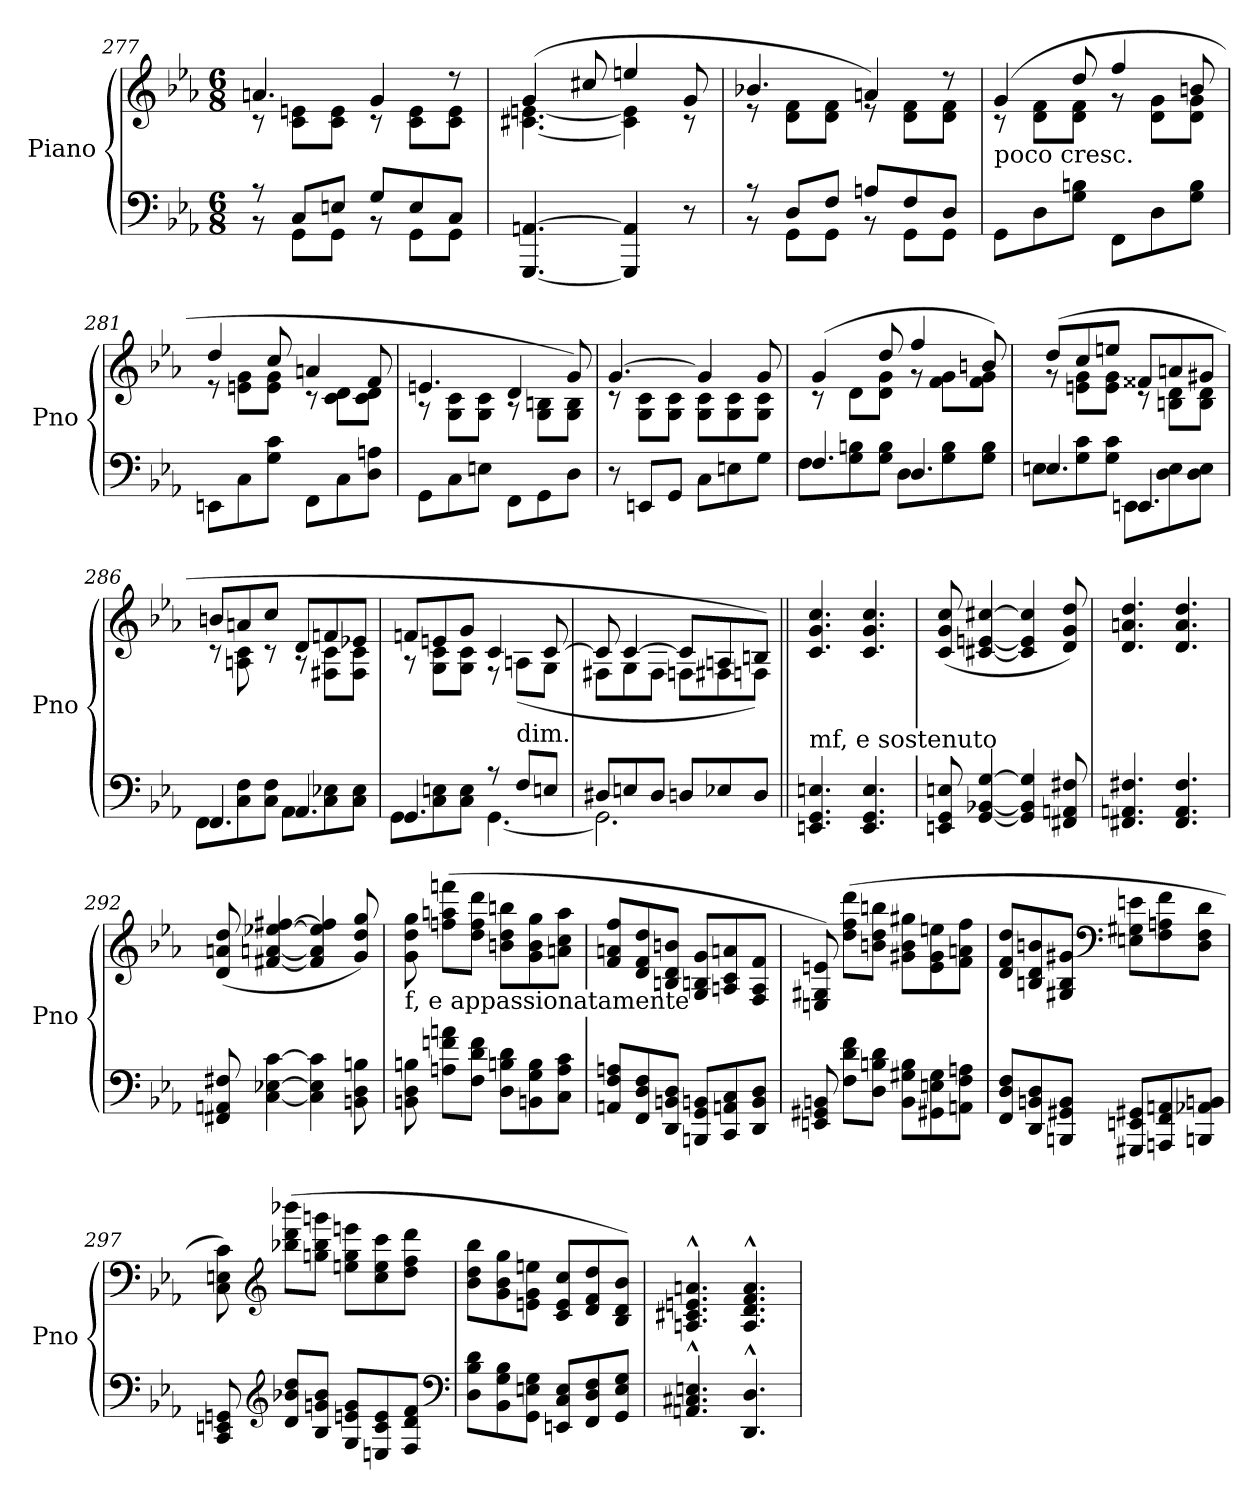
**kern	**kern	**dynam
*part1	*part1	*part1
*staff2	*staff1	*staff1/2
*I"Piano	*	*
*I'Pno	*	*
*clefF4	*clefG2	*
*k[b-e-a-]	*k[b-e-a-]	*
*E-:	*E-:	*
*M6/8	*M6/8	*
=277	=277	=277
*^	*^	*
8rA	8rBB	4.an/	8rc	.
8C/L	8GG\L	.	8c\ 8en\L	.
8En/J	8GG\J	.	8c\ 8e\J	.
8G/L	8rBB	4g/	8rc	.
8E/	8GG\L	.	8c\ 8e\L	.
8C/J	8GG\J	8r	8c\ 8e\J	.
*v	*v	*	*	*
=278	=278	=278	=278
[4.GGG/ [4.AAn/	(4g/	[4.c#X\ [4.en\	.
.	8cc#X/	.	.
4GGG/] 4AA/]	4een/	4c#\] 4e\]	.
8r	8g/	8rc	.
=279	=279	=279	=279
*^	*	*	*
8rA	8rBB	4.b-X/	8re	.
8D/L	8GG\L	.	8d\ 8f\L	.
8F/J	8GG\J	.	8d\ 8f\J	.
8An/L	8rBB	4an/)	8re	.
8F/	8GG\L	.	8d\ 8f\L	.
8D/J	8GG\J	8rdd	8d\ 8f\J	.
=280	=280	=280	=280	=280
!	!	!LO:TX:b:t=poco cresc.	!	!
*v	*v	*	*	*
8GG\L	(4g/	8rc	.
8D\	.	8d\ 8f\L	.
8G\ 8Bn\J	8dd/	8d\ 8f\J	.
8FF\L	4ff/	8rg	.
8D\	.	8d\ 8g\L	.
8G\ 8B\J	8bn/	8d\ 8g\J	.
!!LO:PB:g=z	!!
=281	=281	=281	=281
8EEn\L	4dd/	8re	.
8C\	.	8en\ 8g\L	.
8G\ 8c\J	8cc/	8e\ 8g\J	.
8FF\L	4an/	8rc	.
8C\	.	8c\ 8d\L	.
8D\ 8An\J	8f/	8c\ 8d\J	.
!!LO:PB:g=z	!!
=282	=282	=282	=282
8GG\L	4.en/	8rA	.
8C\	.	8G\ 8c\L	.
8En\J	.	8G\ 8c\J	.
8FF\L	4d/	8rA	.
8GG\	.	8G\ 8Bn\L	.
8D\J	8g/)	8G\ 8B\J	.
=283	=283	=283	=283
8r	[4.g/	8rc	.
8EEn/L	.	8G\ 8c\L	.
8GG/J	.	8G\ 8c\J	.
8C\L	4g/]	8G\ 8c\L	.
8En\	.	8G\ 8c\	.
8G\J	8g/	8G\ 8c\J	.
=284	=284	=284	=284
*^	*	*	*
4.F/	8F\L	(4g/	8rc	.
.	8G\ 8Bn\	.	8d\L	.
.	8G\ 8B\J	8dd/	8d\ 8g\J	.
4.D/	8D\L	4ff/	8rg	.
.	8G\ 8B\	.	8f\ 8g\L	.
.	8G\ 8B\J	8bn/)	8f\ 8g\J	.
=285	=285	=285	=285	=285
4.En/	8E\L	(8dd/L	8rg	.
.	8G\ 8c\	8cc/	8en\ 8g\L	.
.	8G\ 8c\J	8een/J	8e\ 8g\J	.
4.EEn/	8EE\L	8f##X/L	8rc	.
.	8D\ 8E\	8an/	8Bn\ 8d\L	.
.	8D\ 8E\J	8g#X/J	8B\ 8d\J	.
!!LO:PB:g=z	!!
=286	=286	=286	=286	=286
4.FF/	8FF\L	8bn/L	8rc	.
.	8C\ 8F\	8an/	8An\ 8c\	.
.	8C\ 8F\J	8cc/J	8rc	.
4.AA-/	8AA-\L	8d/L	8rA	.
.	8C\ 8E-X\	8fn/	8F#X\ 8c\L	.
.	8C\ 8E-\J	8e-X/J	8F#\ 8c\J	.
!!LO:PB:g=z	!!
=287	=287	=287	=287	=287
4.GG/	8GG\L	8fn/L	8rA	.
.	8C\ 8En\	8en/	8G\ 8c\L	.
.	8C\ 8E\J	8g/J	8G\ 8c\J	.
8rA	[4.GG\	4c/	8rF	.
!LO:TX:a:t=dim.	!	!	!	!
8F/L	.	.	(8An\L	.
8En/J	.	[8c/	8G\J	.
=288	=288	=288	=288	=288
8D#X/L	2.GG\]	8c/]	8F#X\L	.
8En/	.	[4c/	8G\	.
8D#/J	.	.	8F#\J	.
8Dn/L	.	8c/L]	8Fn\L	.
8E-X/	.	8An/	8F#X\	.
8D/J	.	8Bn/J)	8Fn\J)	.
*v	*v	*	*	*
=289||	=289||	=289||	=289||
!LO:TX:a:t=mf, e sostenuto	!	!	!
*	*v	*v	*
4.EEn/ 4.GG/ 4.En/	4.c/ 4.g/ 4.cc/	.
4.EE/ 4.GG/ 4.E/	4.c/ 4.g/ 4.cc/	.
!!LO:PB:g=z
=290	=290	=290
8EEn/ 8GG/ 8En/	(8c/ 8g/ 8cc/	.
!	!	!LO:DY:b=2
!	!	!LO:DY:n=1:a
[4GG/ [4BB-X/ [4G/	[4c#X/ [4en/ [4cc#X/	rf rf
4GG/] 4BB-/] 4G/]	4c#/] 4e/] 4cc#/]	.
8FF#X/ 8AAn/ 8F#X/	8d/ 8g/ 8dd/)	.
=291	=291	=291
4.FF#X/ 4.AAn/ 4.F#X/	4.d/ 4.an/ 4.dd/	.
4.FF#/ 4.AA/ 4.F#/	4.d/ 4.a/ 4.dd/	.
!!LO:PB:g=z
=292	=292	=292
8FF#X/ 8AAn/ 8F#X/	(8d/ 8an/ 8dd/	.
!	!	!LO:DY:b=2
!	!	!LO:DY:n=1:b
[4C\ [4E-X\ [4c\	[4f#X/ [4an/ [4ee-X/ [4ff#X/	rf rf
4C\] 4E-\] 4c\]	4f#/] 4a/] 4ee-/] 4ff#/]	.
8BBn\ 8D\ 8Bn\	8g/ 8dd/ 8gg/)	.
=293	=293	=293
!	!LO:TX:b:t=f, e appassionatamente	!
8BBn\ 8D\ 8Bn\	8g\ 8dd\ 8gg\	.
8An\ 8fn\ 8an\L	(8ffn\ 8aan\ 8fffn\L	.
8F\ 8d\ 8f\J	8dd\ 8ff\ 8ddd\J	.
8D\ 8Bn\ 8d\L	8bn\ 8dd\ 8bbn\L	.
8BBn\ 8G\ 8B\	8g\ 8b\ 8gg\	.
8C\ 8A\ 8c\J	8an\ 8cc\ 8aa\J	.
=294	=294	=294
8AAn/ 8F/ 8An/L	8f/ 8an/ 8ff/L	.
8FF/ 8D/ 8F/	8d/ 8f/ 8dd/	.
8DD/ 8BBn/ 8D/J	8Bn/ 8d/ 8bn/J	.
8BBBn/ 8GG/ 8BBn/L	8G/ 8Bn/ 8g/L	.
8CC/ 8AAn/ 8C/	8An/ 8c/ 8an/	.
8DD/ 8BB/ 8D/J	8F/ 8A/ 8f/J	.
!!LO:PB:g=z
=295	=295	=295
8EEn/ 8GG#X/ 8BBn/	8En/ 8G#X/ 8en/)	.
8F\ 8d\ 8f\L	(8dd\ 8ff\ 8ddd\L	.
8D\ 8Bn\ 8d\J	8bn\ 8dd\ 8bbn\J	.
8BB\ 8G#X\ 8B\L	8g#X\ 8b\ 8gg#X\L	.
8GG#X\ 8En\ 8G#\	8e\ 8g#\ 8een\	.
8AAn\ 8F\ 8An\J	8f\ 8an\ 8ff\J	.
!!LO:PB:g=z
=296	=296	=296
8FF/ 8D/ 8F/L	8d/ 8f/ 8dd/L	.
8DD/ 8BBn/ 8D/	8Bn/ 8d/ 8bn/	.
8BBBn/ 8GG#X/ 8BB/J	8G#X/ 8B/ 8g#X/J	.
*	*clefF4	*
8GGG#X/ 8EEn/ 8GG#X/L	8En\ 8G#X\ 8en\L	.
8AAAn/ 8FF/ 8AAn/	8F\ 8An\ 8f\	.
8BBBn/ 8AA-X/ 8BBn/J	8D\ 8F\ 8d\J	.
=297	=297	=297
8CC/ 8EEn/ 8GGn/	8C\ 8En\ 8c\)	.
*clefG2	*clefG2	*
8d/ 8b-X/ 8dd/L	(8bb-X\ 8ddd\ 8bbb-X\L	.
8B-/ 8gn/ 8b-/J	8ggn\ 8bb-\ 8gggn\J	.
8G/ 8en/ 8g/L	8een\ 8gg\ 8eeen\L	.
8En/ 8c/ 8e/	8cc\ 8ee\ 8ccc\	.
8F/ 8d/ 8f/J	8dd\ 8ff\ 8ddd\J	.
*clefF4	*	*
=298	=298	=298
8D\ 8B-\ 8d\L	8b-\ 8dd\ 8bb-\L	.
8BB-\ 8G\ 8B-\	8g\ 8b-\ 8gg\	.
8GG\ 8En\ 8G\J	8en\ 8g\ 8een\J	.
8EEn/ 8C/ 8E/L	8c/ 8e/ 8cc/L	.
8FF/ 8D/ 8F/	8d/ 8f/ 8dd/	.
8GG/ 8E/ 8G/J	8B-/ 8d/ 8b-/J)	.
!!LO:PB:g=z
=299	=299	=299
4.AAn/^^ 4.C#X/^^ 4.En/^^	4.An/^^ 4.c#X/^^ 4.en/^^ 4.an/^^	.
4.DD/^^ 4.D/^^	4.A/^^ 4.d/^^ 4.f/^^ 4.a/^^	.
=	=	=
*-	*-	*-
